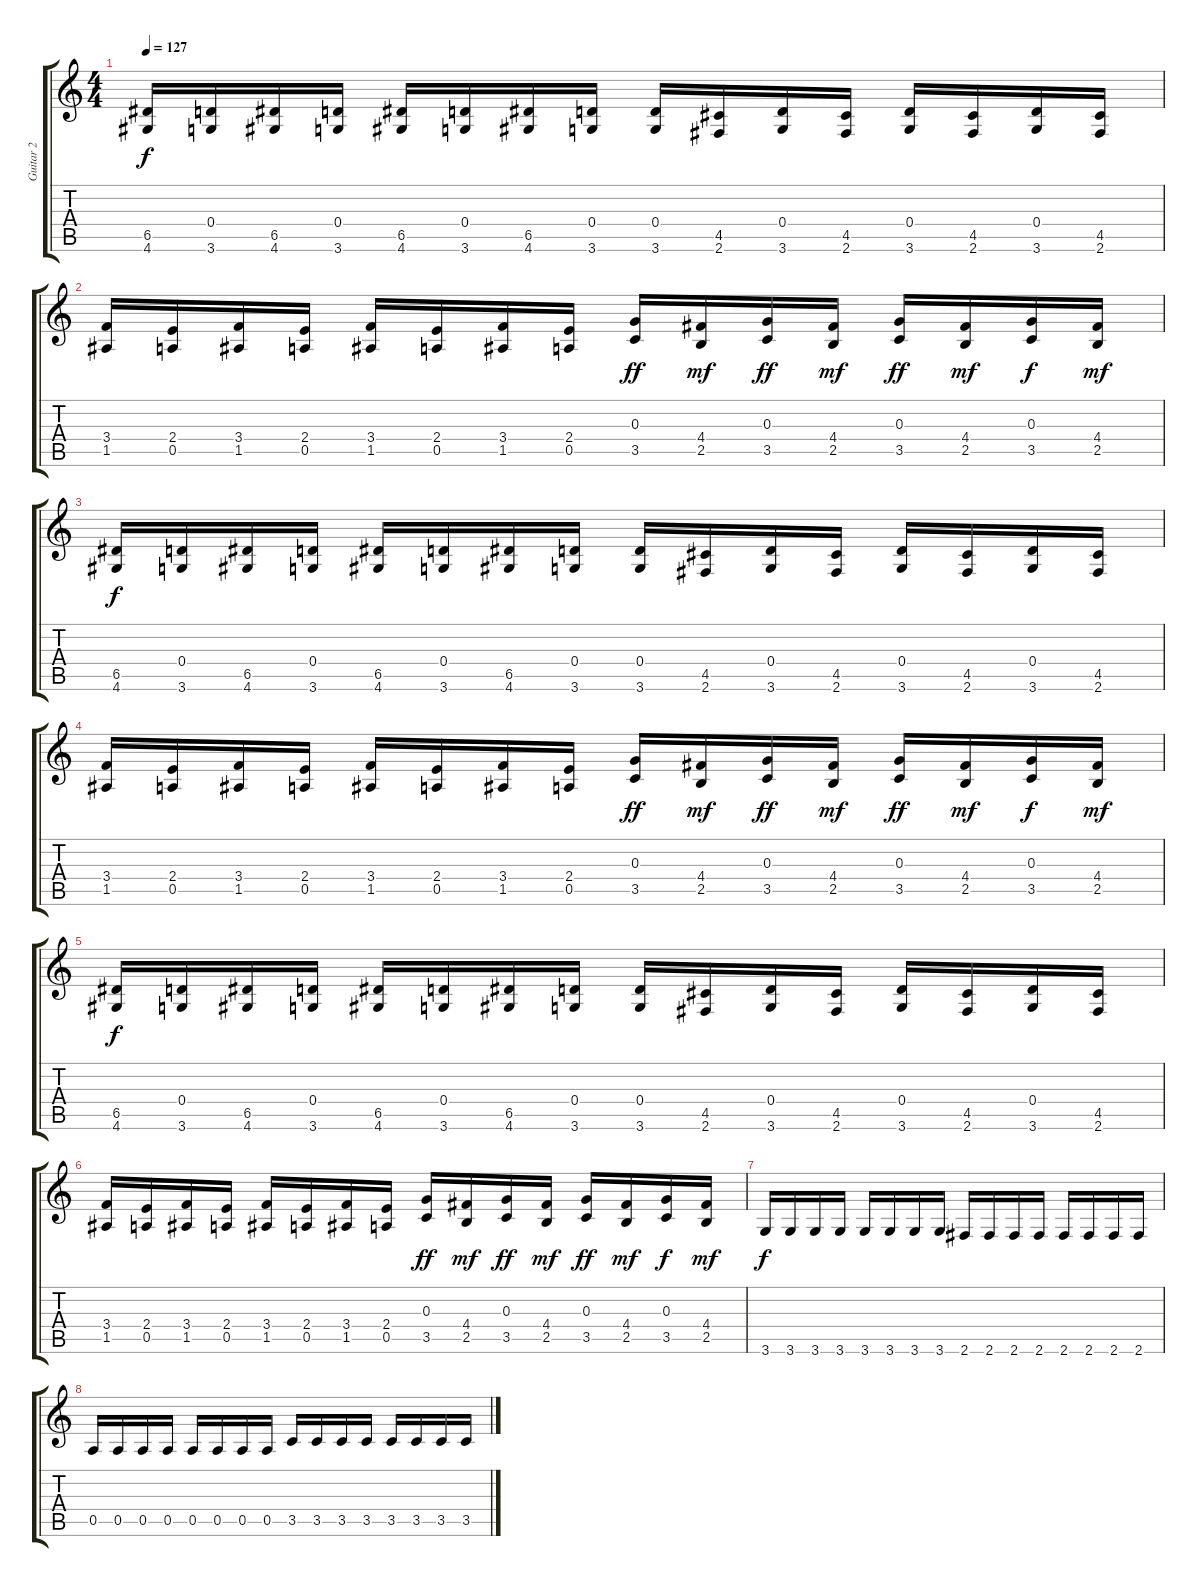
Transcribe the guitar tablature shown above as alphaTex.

\track ("Guitar 2" "Guitar 2") {instrument overdrivenguitar}
\staff {score tabs}
\tuning (E4 B3 G3 D3 A2 E2) {hide}
\ts (4 4)
\tempo 127
\clef g2
\ks c
(6.5 4.6).16{dy f} (0.4 3.6).16 (6.5 4.6).16 (0.4 3.6).16 (6.5 4.6).16 (0.4 3.6).16 (6.5 4.6).16 (0.4 3.6).16 (0.4 3.6).16 (4.5 2.6).16 (0.4 3.6).16 (4.5 2.6).16 (0.4 3.6).16 (4.5 2.6).16 (0.4 3.6).16 (4.5 2.6).16 |
(3.4 1.5).16 (2.4 0.5).16 (3.4 1.5).16 (2.4 0.5).16 (3.4 1.5).16 (2.4 0.5).16 (3.4 1.5).16 (2.4 0.5).16 (0.3 3.5).16{dy ff} (4.4 2.5).16{dy mf} (0.3 3.5).16{dy ff} (4.4 2.5).16{dy mf} (0.3 3.5).16{dy ff} (4.4 2.5).16{dy mf} (0.3 3.5).16{dy f} (4.4 2.5).16{dy mf} |
(6.5 4.6).16{dy f} (0.4 3.6).16 (6.5 4.6).16 (0.4 3.6).16 (6.5 4.6).16 (0.4 3.6).16 (6.5 4.6).16 (0.4 3.6).16 (0.4 3.6).16 (4.5 2.6).16 (0.4 3.6).16 (4.5 2.6).16 (0.4 3.6).16 (4.5 2.6).16 (0.4 3.6).16 (4.5 2.6).16 |
(3.4 1.5).16 (2.4 0.5).16 (3.4 1.5).16 (2.4 0.5).16 (3.4 1.5).16 (2.4 0.5).16 (3.4 1.5).16 (2.4 0.5).16 (0.3 3.5).16{dy ff} (4.4 2.5).16{dy mf} (0.3 3.5).16{dy ff} (4.4 2.5).16{dy mf} (0.3 3.5).16{dy ff} (4.4 2.5).16{dy mf} (0.3 3.5).16{dy f} (4.4 2.5).16{dy mf} |
(6.5 4.6).16{dy f} (0.4 3.6).16 (6.5 4.6).16 (0.4 3.6).16 (6.5 4.6).16 (0.4 3.6).16 (6.5 4.6).16 (0.4 3.6).16 (0.4 3.6).16 (4.5 2.6).16 (0.4 3.6).16 (4.5 2.6).16 (0.4 3.6).16 (4.5 2.6).16 (0.4 3.6).16 (4.5 2.6).16 |
(3.4 1.5).16 (2.4 0.5).16 (3.4 1.5).16 (2.4 0.5).16 (3.4 1.5).16 (2.4 0.5).16 (3.4 1.5).16 (2.4 0.5).16 (0.3 3.5).16{dy ff} (4.4 2.5).16{dy mf} (0.3 3.5).16{dy ff} (4.4 2.5).16{dy mf} (0.3 3.5).16{dy ff} (4.4 2.5).16{dy mf} (0.3 3.5).16{dy f} (4.4 2.5).16{dy mf} |
3.6.16{dy f} 3.6.16 3.6.16 3.6.16 3.6.16 3.6.16 3.6.16 3.6.16 2.6.16 2.6.16 2.6.16 2.6.16 2.6.16 2.6.16 2.6.16 2.6.16 |
0.5.16 0.5.16 0.5.16 0.5.16 0.5.16 0.5.16 0.5.16 0.5.16 3.5.16 3.5.16 3.5.16 3.5.16 3.5.16 3.5.16 3.5.16 3.5.16
